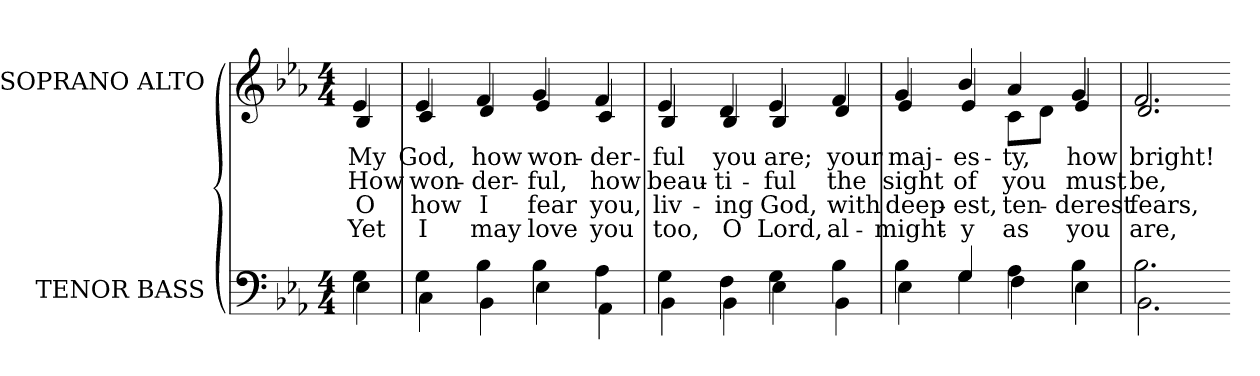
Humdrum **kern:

**kern	**kern	**text	**text	**text	**text
*part2	*part1	*part1	*part1	*part1	*part1
*staff2	*staff1	*staff1	*staff1	*staff1	*staff1
*I"TENOR BASS	*I"SOPRANO ALTO	*	*	*	*
*I'T. B.	*I'S. A.	*	*	*	*
!!LO:PB:g=z
*clefF4	*clefG2	*	*	*	*
*k[b-e-a-]	*k[b-e-a-]	*	*	*	*
*E-:	*E-:	*	*	*	*
*M4/4	*M4/4	*	*	*	*
=	=	=	=	=	=
*^	*	*	*	*	*
!	!	!LO:TX:b:cj:t=1	!	!	!	!
!	!	!LO:TX:b:cj:t=2	!	!	!	!
!	!	!LO:TX:b:cj:t=3	!	!	!	!
!	!	!LO:TX:b:cj:t=4	!	!	!	!
!	!	!	!LO:LY:b:color=#000000	!LO:LY:b:color=#000000	!LO:LY:b:color=#000000	!LO:LY:b:color=#000000
*	*	*^	*	*	*	*
4Gi\	4E-i\	4e-i/	4B-i/	My	How	O	Yet
=	=	=	=	=	=	=	=
!	!	!	!	!LO:LY:b:color=#000000	!LO:LY:b:color=#000000	!LO:LY:b:color=#000000	!LO:LY:b:color=#000000
4Gi\	4Ci\	4e-i/	4ci/	God,	won-	how	I
!	!	!	!	!LO:LY:b:color=#000000	!LO:LY:b:color=#000000	!LO:LY:b:color=#000000	!LO:LY:b:color=#000000
4B-i\	4BB-i\	4fi/	4di/	how	-der-	I	may
!	!	!	!	!LO:LY:b:color=#000000	!LO:LY:b:color=#000000	!LO:LY:b:color=#000000	!LO:LY:b:color=#000000
4B-i\	4E-i\	4gi/	4e-i/	won-	-ful,	fear	love
!	!	!	!	!LO:LY:b:color=#000000	!LO:LY:b:color=#000000	!LO:LY:b:color=#000000	!LO:LY:b:color=#000000
4A-i\	4AA-i\	4fi/	4ci/	-der-	how	you,	you
=1	=1	=1	=1	=1	=1	=1	=1
!	!	!	!	!LO:LY:b:color=#000000	!LO:LY:b:color=#000000	!LO:LY:b:color=#000000	!LO:LY:b:color=#000000
4Gi\	4BB-i\	4e-i/	4B-i/	-ful	beau-	liv-	too,
!	!	!	!	!LO:LY:b:color=#000000	!LO:LY:b:color=#000000	!LO:LY:b:color=#000000	!LO:LY:b:color=#000000
4Fi\	4BB-i\	4di/	4B-i/	you	-ti-	-ing	O
!	!	!	!	!LO:LY:b:color=#000000	!LO:LY:b:color=#000000	!LO:LY:b:color=#000000	!LO:LY:b:color=#000000
4Gi\	4E-i\	4e-i/	4B-i/	are;	-ful	God,	Lord,
!	!	!	!	!LO:LY:b:color=#000000	!LO:LY:b:color=#000000	!LO:LY:b:color=#000000	!LO:LY:b:color=#000000
4B-i\	4BB-i\	4fi/	4di/	your	the	with	al-
=2	=2	=2	=2	=2	=2	=2	=2
!	!	!	!	!LO:LY:b:color=#000000	!LO:LY:b:color=#000000	!LO:LY:b:color=#000000	!LO:LY:b:color=#000000
4B-i\	4E-i\	4gi/	4e-i/	maj-	sight	deep-	-might-
!	!	!	!	!LO:LY:b:color=#000000	!LO:LY:b:color=#000000	!LO:LY:b:color=#000000	!LO:LY:b:color=#000000
4Gi/	4Gi\	4b-i/	4e-i/	-es-	of	-est,	-y
!	!	!	!	!LO:LY:b:color=#000000	!LO:LY:b:color=#000000	!LO:LY:b:color=#000000	!LO:LY:b:color=#000000
4A-i\	4Fi\	4a-i/	8ci\L	-ty,	you	ten-	as
.	.	.	8di\J	.	.	.	.
!	!	!	!	!LO:LY:b:color=#000000	!LO:LY:b:color=#000000	!LO:LY:b:color=#000000	!LO:LY:b:color=#000000
4B-i\	4E-i\	4gi/	4e-i/	how	must	-derest	you
=3	=3	=3	=3	=3	=3	=3	=3
!	!	!	!	!LO:LY:b:color=#000000	!LO:LY:b:color=#000000	!LO:LY:b:color=#000000	!LO:LY:b:color=#000000
2.B-i\	2.BB-i\	2.fi/	2.di/	bright!	be,	fears,	are,
*v	*v	*	*	*	*	*	*
*	*v	*v	*	*	*	*
=-	=-	=-	=-	=-	=-
*-	*-	*-	*-	*-	*-
